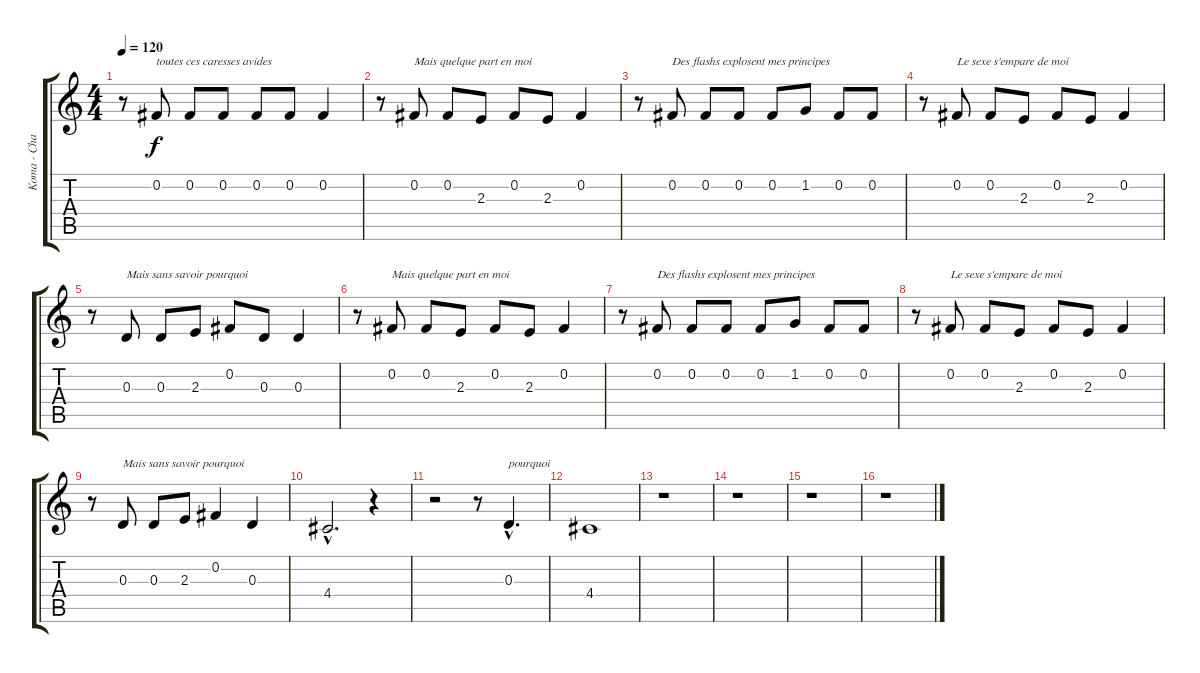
\track ("Koma - Chant" "Koma - Cha") {instrument oboe}
\staff {score tabs}
\tuning (B4 Gb4 D4 A3 E3 B2) {hide}
\ts (4 4)
\tempo 120
\clef g2
\ks c
r.8{dy f} 0.2.8{txt "toutes ces caresses avides"} 0.2.8 0.2.8 0.2.8 0.2.8 0.2.4 |
r.8 0.2.8{txt "Mais quelque part en moi"} 0.2.8 2.3.8 0.2.8 2.3.8 0.2.4 |
r.8 0.2.8{txt "Des flashs explosent mes principes"} 0.2.8 0.2.8 0.2.8 1.2.8 0.2.8 0.2.8 |
r.8 0.2.8{txt "Le sexe s'empare de moi"} 0.2.8 2.3.8 0.2.8 2.3.8 0.2.4 |
r.8 0.3.8{txt "Mais sans savoir pourquoi"} 0.3.8 2.3.8 0.2.8 0.3.8 0.3.4 |
r.8 0.2.8{txt "Mais quelque part en moi"} 0.2.8 2.3.8 0.2.8 2.3.8 0.2.4 |
r.8 0.2.8{txt "Des flashs explosent mes principes"} 0.2.8 0.2.8 0.2.8 1.2.8 0.2.8 0.2.8 |
r.8 0.2.8{txt "Le sexe s'empare de moi"} 0.2.8 2.3.8 0.2.8 2.3.8 0.2.4 |
r.8 0.3.8{txt "Mais sans savoir pourquoi"} 0.3.8 2.3.8 0.2.4 0.3.4 |
4.4{hac}.2{d volume 8} r.4 |
r.2 r.8 0.3{hac}.4{d txt "pourquoi" volume 13 instrument cello} |
4.4.1{volume 8} |
r.1 |
r.1 |
r.1 |
r.1
